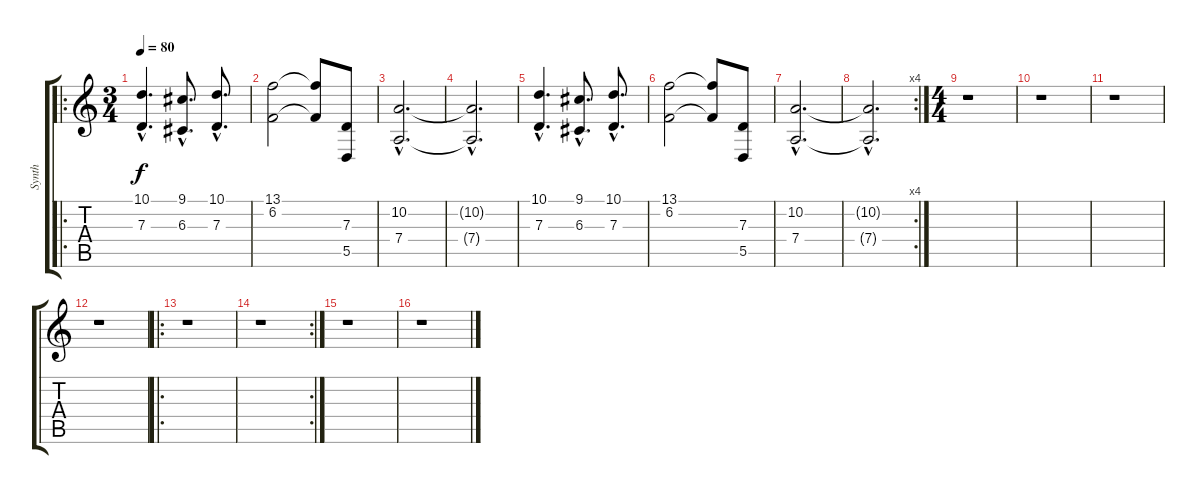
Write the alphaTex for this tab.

\track ("Synth" "Synth") {instrument choiraahs}
\staff {score tabs}
\tuning (E4 B3 G3 D3 A2 E2) {hide}
\ro
\ts (3 4)
\tempo 80
\clef g2
\ks c
(10.1{hac} 7.3{hac}).4{d dy f} (9.1{hac} 6.3{hac}).8{d} (10.1{hac} 7.3{hac}).8{d} |
(13.1 6.2).2 (13.1{t} 6.2{t}).8 (7.3 5.5).8 |
(10.2{hac} 7.4{hac}).2{d} |
(10.2{hac t} 7.4{hac t}).2{d} |
(10.1{hac} 7.3{hac}).4{d} (9.1{hac} 6.3{hac}).8{d} (10.1{hac} 7.3{hac}).8{d} |
(13.1 6.2).2 (13.1{t} 6.2{t}).8 (7.3 5.5).8 |
(10.2{hac} 7.4{hac}).2{d} |
\rc 4
(10.2{hac t} 7.4{hac t}).2{d} |
\ts (4 4)
r.1 |
r.1 |
r.1 |
r.1 |
\ro
r.1 |
\rc 2
r.1 |
r.1 |
r.1
